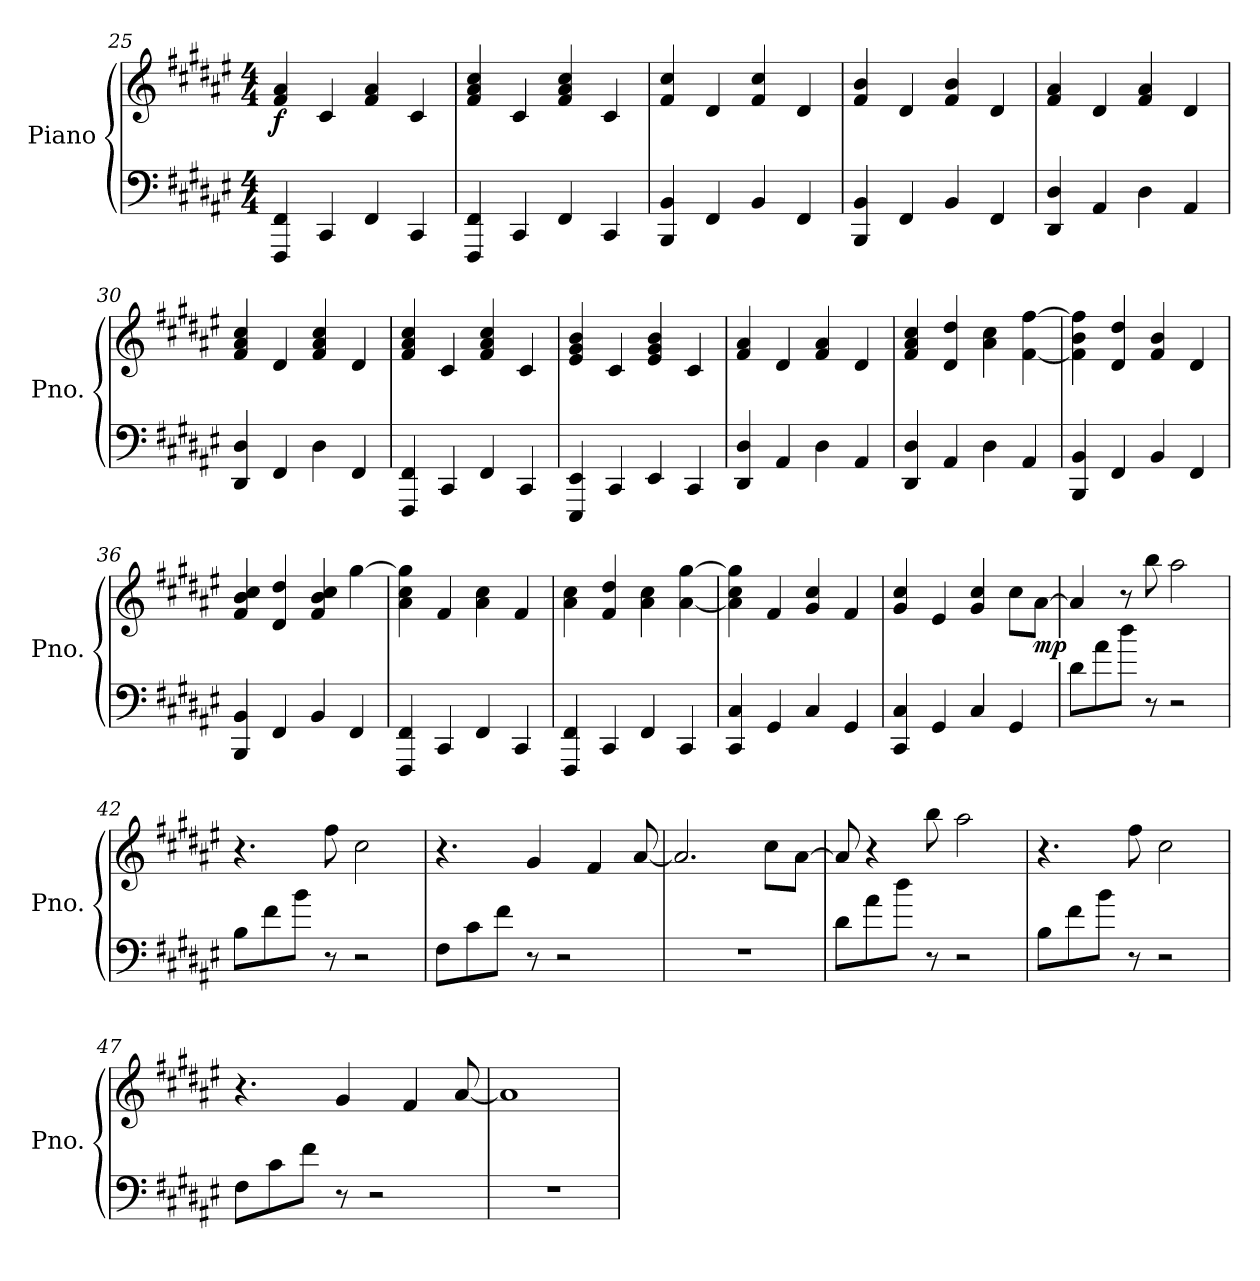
**kern	**kern	**dynam
*part1	*part1	*part1
*staff2	*staff1	*staff1/2
*I"Piano	*	*
*I'Pno.	*	*
*clefF4	*clefG2	*
*k[f#c#g#d#a#e#]	*k[f#c#g#d#a#e#]	*
*M4/4	*M4/4	*
=25	=25	=25
!	!	!LO:DY:b
4FFF#/ 4FF#/	4f#/ 4a#/	f
4CC#/	4c#/	.
4FF#/	4f#/ 4a#/	.
4CC#/	4c#/	.
=26	=26	=26
4FFF#/ 4FF#/	4f#/ 4a#/ 4cc#/	.
4CC#/	4c#/	.
4FF#/	4f#/ 4a#/ 4cc#/	.
4CC#/	4c#/	.
!!LO:PB:g=z
=27	=27	=27
4BBB/ 4BB/	4f#/ 4cc#/	.
4FF#/	4d#/	.
4BB/	4f#/ 4cc#/	.
4FF#/	4d#/	.
=28	=28	=28
4BBB/ 4BB/	4f#/ 4b/	.
4FF#/	4d#/	.
4BB/	4f#/ 4b/	.
4FF#/	4d#/	.
=29	=29	=29
4DD#/ 4D#/	4f#/ 4a#/	.
4AA#/	4d#/	.
4D#\	4f#/ 4a#/	.
4AA#/	4d#/	.
=30	=30	=30
4DD#/ 4D#/	4f#/ 4a#/ 4cc#/	.
4FF#/	4d#/	.
4D#\	4f#/ 4a#/ 4cc#/	.
4FF#/	4d#/	.
=31	=31	=31
4FFF#/ 4FF#/	4f#/ 4a#/ 4cc#/	.
4CC#/	4c#/	.
4FF#/	4f#/ 4a#/ 4cc#/	.
4CC#/	4c#/	.
=32	=32	=32
4EEE#/ 4EE#/	4e#/ 4g#/ 4b/	.
4CC#/	4c#/	.
4EE#/	4e#/ 4g#/ 4b/	.
4CC#/	4c#/	.
=33	=33	=33
4DD#/ 4D#/	4f#/ 4a#/	.
4AA#/	4d#/	.
4D#\	4f#/ 4a#/	.
4AA#/	4d#/	.
=34	=34	=34
4DD#/ 4D#/	4f#/ 4a#/ 4cc#/	.
4AA#/	4d#/ 4dd#/	.
4D#\	4a#\ 4cc#\	.
4AA#/	[4f#\ [4ff#\	.
=35	=35	=35
4BBB/ 4BB/	4f#\] 4b\ 4ff#\]	.
4FF#/	4d#/ 4dd#/	.
4BB/	4f#/ 4b/	.
4FF#/	4d#/	.
!!LO:LB:g=z
=36	=36	=36
4BBB/ 4BB/	4f#/ 4b/ 4cc#/	.
4FF#/	4d#/ 4dd#/	.
4BB/	4f#/ 4b/ 4cc#/	.
4FF#/	[4gg#\	.
=37	=37	=37
4FFF#/ 4FF#/	4a#\ 4cc#\ 4gg#\]	.
4CC#/	4f#/	.
4FF#/	4a#\ 4cc#\	.
4CC#/	4f#/	.
=38	=38	=38
4FFF#/ 4FF#/	4a#\ 4cc#\	.
4CC#/	4f#/ 4dd#/	.
4FF#/	4a#\ 4cc#\	.
4CC#/	[4a#\ [4gg#\	.
=39	=39	=39
4CC#/ 4C#/	4a#\] 4cc#\ 4gg#\]	.
4GG#/	4f#/	.
4C#/	4g#/ 4cc#/	.
4GG#/	4f#/	.
=40	=40	=40
4CC#/ 4C#/	4g#/ 4cc#/	.
4GG#/	4e#/	.
4C#/	4g#/ 4cc#/	.
4GG#/	8cc#\L	.
!	!	!LO:DY:b
.	[8a#\J	mp
=41	=41	=41
8d#\L	4a#/]	.
8a#\	.	.
8dd#\J	8r	.
8r	8bb\	.
2r	2aa#\	.
=42	=42	=42
8B\L	4.r	.
8f#\	.	.
8b\J	.	.
8r	8ff#\	.
2r	2cc#\	.
!!LO:LB:g=z
=43	=43	=43
8F#\L	4.r	.
8c#\	.	.
8f#\J	.	.
8r	4g#/	.
2r	.	.
.	4f#/	.
.	[8a#/	.
=44	=44	=44
1r	2.a#/]	.
.	8cc#\L	.
.	[8a#\J	.
=45	=45	=45
8d#\L	8a#/]	.
8a#\	4r	.
8dd#\J	.	.
8r	8bb\	.
2r	2aa#\	.
=46	=46	=46
8B\L	4.r	.
8f#\	.	.
8b\J	.	.
8r	8ff#\	.
2r	2cc#\	.
=47	=47	=47
8F#\L	4.r	.
8c#\	.	.
8f#\J	.	.
8r	4g#/	.
2r	.	.
.	4f#/	.
.	[8a#/	.
=48	=48	=48
1r	1a#]	.
=	=	=
*-	*-	*-
